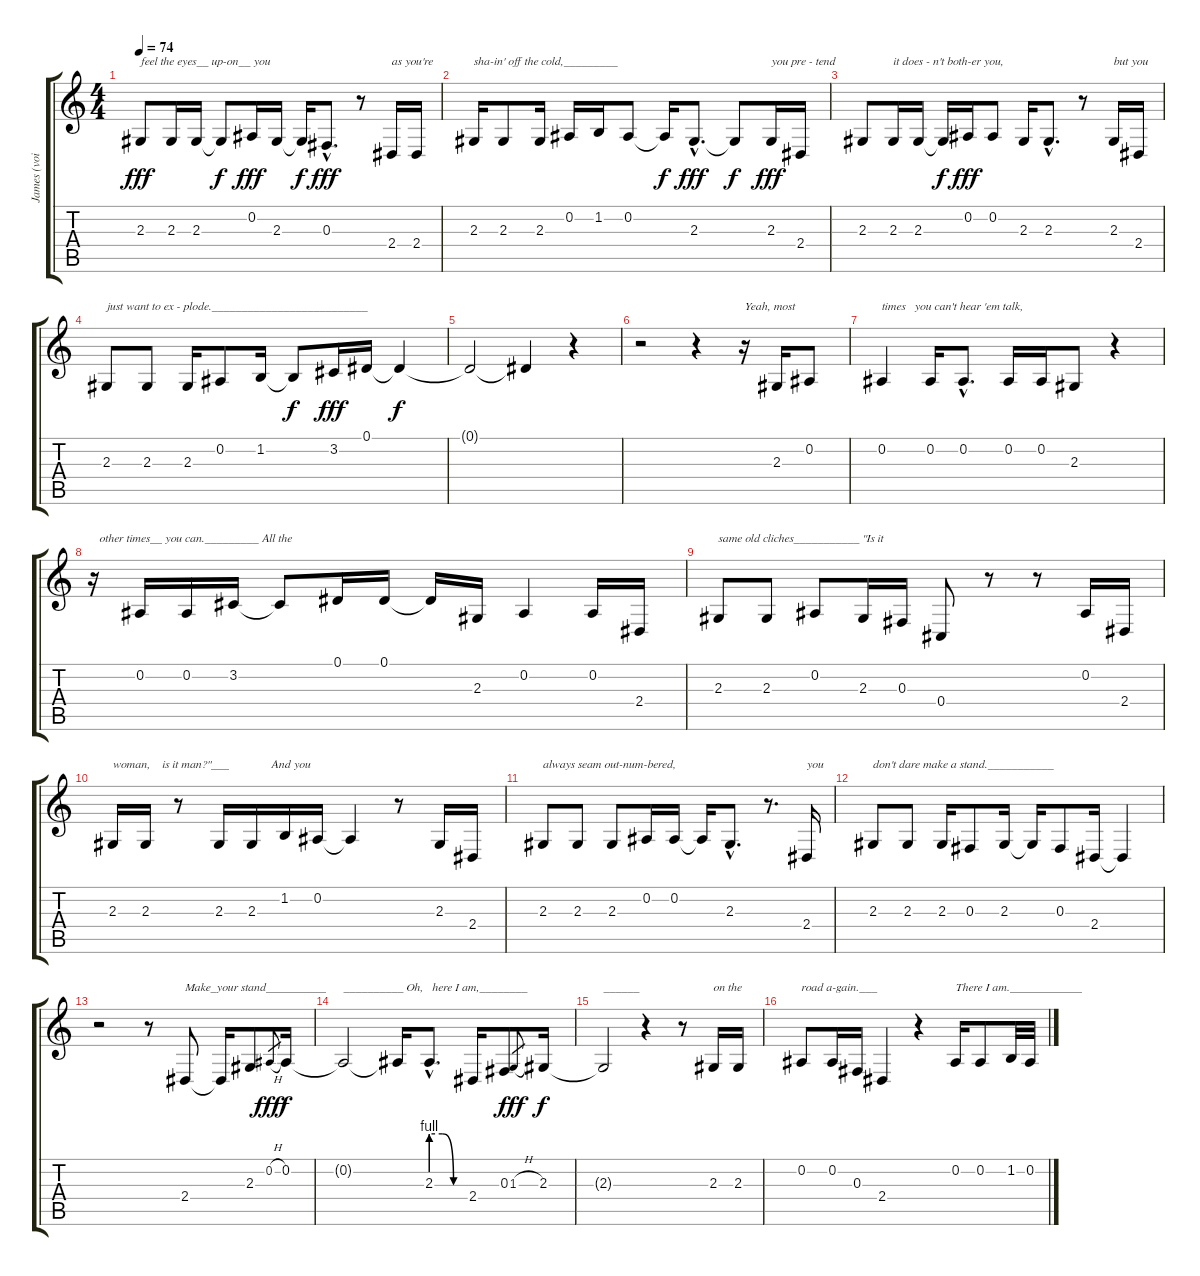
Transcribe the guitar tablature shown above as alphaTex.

\track ("James (voice)" "James (voi") {instrument cello}
\staff {score tabs}
\tuning (Eb4 Bb3 Gb3 Db3 Ab2 Eb2) {hide}
\ts (4 4)
\tempo 74
\clef g2
\ks c
2.3.8{txt "feel the eyes__ up-on__ you" dy fff} 2.3.16 2.3.16 2.3{t}.8{dy f} 0.2.16{dy fff} 2.3.16 2.3{t}.16{dy f} 0.3{hac}.8{d dy fff} r.8 2.4.16{txt "as you're"} 2.4.16 |
2.3.16{txt "sha-in' off the cold,_________"} 2.3.8 2.3.16 0.2.16 1.2.16 0.2.8 0.2{t}.16{dy f} 2.3{hac}.8{d dy fff} 2.3{t}.8{dy f} 2.3.16{txt "you pre - tend" dy fff} 2.4.16 |
2.3.8 2.3.16{txt "it does - n't both-er you,"} 2.3.16 2.3{t}.16{dy f} 0.2.16{dy fff} 0.2.8 2.3.16 2.3{hac}.8{d} r.8 2.3.16{txt "but you"} 2.4.16 |
2.3.8{txt "just want to ex - plode.__________________________"} 2.3.8 2.3.16 0.2.8 1.2.16 1.2{t}.8{dy f} 3.2.16{dy fff} 0.1.16 0.1{t}.4{dy f} |
0.1{t}.2 0.1{t}.4 r.4 |
r.2 r.4 r.16{txt "Yeah, most"} 2.3.16 0.2.8 |
0.2.4{txt "times   you can't hear 'em talk,"} 0.2.16 0.2{hac}.8{d} 0.2.16 0.2.16 2.3.8 r.4 |
r.16{txt "  other times__ you can._________ All the"} 0.2.16 0.2.16 3.2.16 3.2{t}.8 0.1.16 0.1.16 0.1{t}.16 2.3.16 0.2.4 0.2.16 2.4.16 |
2.3.8{txt "same old cliches___________ \"Is it"} 2.3.8 0.2.8 2.3.16 0.3.16 0.4.8 r.8 r.8 0.2.16 2.4.16 |
2.3.16{txt "woman,    is it man?\"___              And you"} 2.3.16 r.8 2.3.16 2.3.16 1.2.16 0.2.16 0.2{t}.4 r.8 2.3.16 2.4.16 |
2.3.8{txt "always seam out-num-bered,"} 2.3.8 2.3.8 0.2.16 0.2.16 0.2{t}.16 2.3{hac}.8{d} r.8{d} 2.4.16{txt "you"} |
2.3.8{txt "don't dare make a stand.___________"} 2.3.8 2.3.16 0.3.8 2.3.16 2.3{t}.16 0.3.8 2.4.16 2.4{t}.4 |
r.2 r.8 2.4.8{txt "Make_your stand__________"} 2.4{t}.16 2.3.8 0.2{h}.8{gr dy fff} 0.2.16{dy f} |
0.2{t}.2{txt "__________ Oh,   here I am,________"} 0.2{t}.16 2.3{be (custom 0 4 20 4 40 0 60 0) hac}.8{d} 2.4.16 0.3.8 1.3{h}.8{gr dy fff} 2.3.16{dy f} |
2.3{t}.2{txt "______"} r.4 r.8 2.3.16{txt "on the"} 2.3.16 |
0.2.8{txt "road a-gain.___"} 0.2.16 0.3.16 2.4.4 r.4 0.2.16{txt "There I am.____________"} 0.2.8 1.2.32 0.2.32
